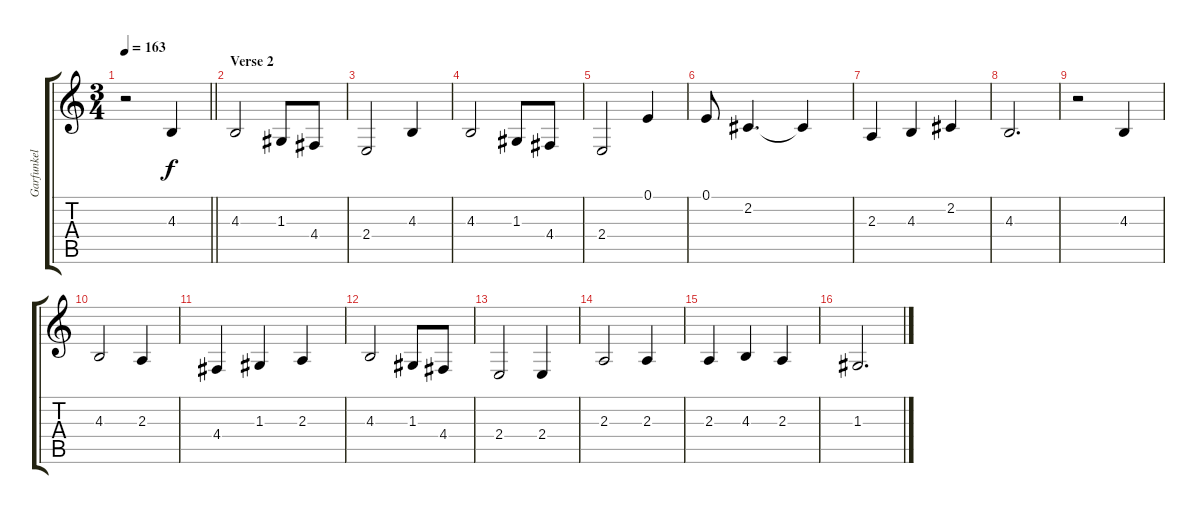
\track ("Garfunkel zang" "Garfunkel ") {instrument ocarina}
\staff {score tabs}
\tuning (E4 B3 G3 D3 A2 E2) {hide}
\ts (3 4)
\tempo 163
\clef g2
\barLineRight lightlight
\ks c
r.2{dy f} 4.3.4 |
\section ("" "Verse 2")
4.3.2 1.3.8 4.4.8 |
2.4.2 4.3.4 |
4.3.2 1.3.8 4.4.8 |
2.4.2 0.1.4 |
0.1.8 2.2.4{d} 2.2{t}.4 |
2.3.4 4.3.4 2.2.4 |
4.3.2{d} |
r.2 4.3.4 |
4.3.2 2.3.4 |
4.4.4 1.3.4 2.3.4 |
4.3.2 1.3.8 4.4.8 |
2.4.2 2.4.4 |
2.3.2 2.3.4 |
2.3.4 4.3.4 2.3.4 |
1.3.2{d}
